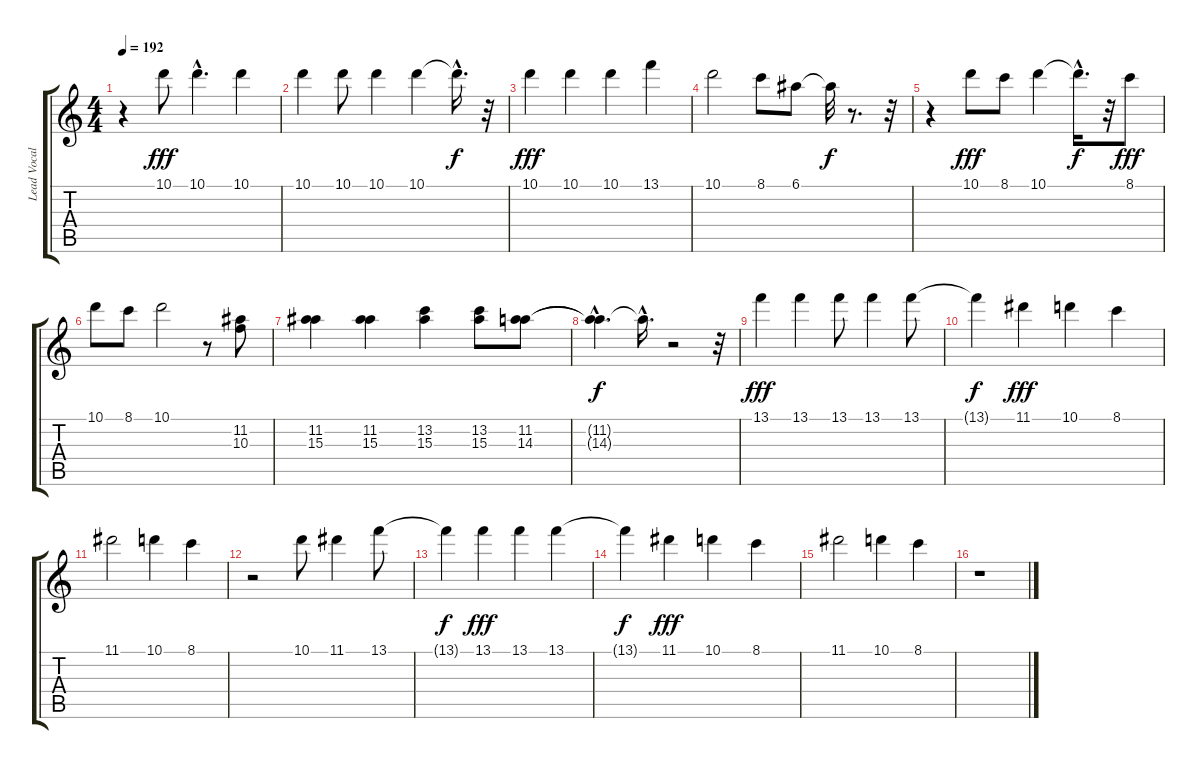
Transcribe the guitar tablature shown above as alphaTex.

\track ("Lead Vocal" "Lead Vocal") {instrument acousticguitarsteel}
\staff {score tabs}
\tuning (E4 B3 G3 D3 A2 E2) {hide}
\ts (4 4)
\tempo 192
\clef g2
\ks c
r.4{dy f} 10.1.8{dy fff} 10.1{hac}.4{d} 10.1.4 |
10.1.4 10.1.8 10.1.4 10.1.4 10.1{hac t}.16{d dy f} r.32 |
10.1.4{dy fff} 10.1.4 10.1.4 13.1.4 |
10.1.2 8.1.8 6.1.8 6.1{t}.32{dy f} r.8{d} r.32 |
r.4 10.1.8{dy fff} 8.1.8 10.1.4 10.1{hac t}.16{d dy f} r.32 8.1.8{dy fff} |
10.1.8 8.1.8 10.1.2 r.8 (11.2 10.3).8 |
(11.2 15.3).4 (11.2 15.3).4 (13.2 15.3).4 (13.2 15.3).8 (11.2 14.3).8 |
(11.2{t} 14.3{hac t}).4{d dy f} 14.3{hac t}.16{d} r.2 r.32 |
13.1.4{dy fff} 13.1.4 13.1.8 13.1.4 13.1.8 |
13.1{t}.4{dy f} 11.1.4{dy fff} 10.1.4 8.1.4 |
11.1.2 10.1.4 8.1.4 |
r.2 10.1.8 11.1.4 13.1.8 |
13.1{t}.4{dy f} 13.1.4{dy fff} 13.1.4 13.1.4 |
13.1{t}.4{dy f} 11.1.4{dy fff} 10.1.4 8.1.4 |
11.1.2 10.1.4 8.1.4 |
r.1
